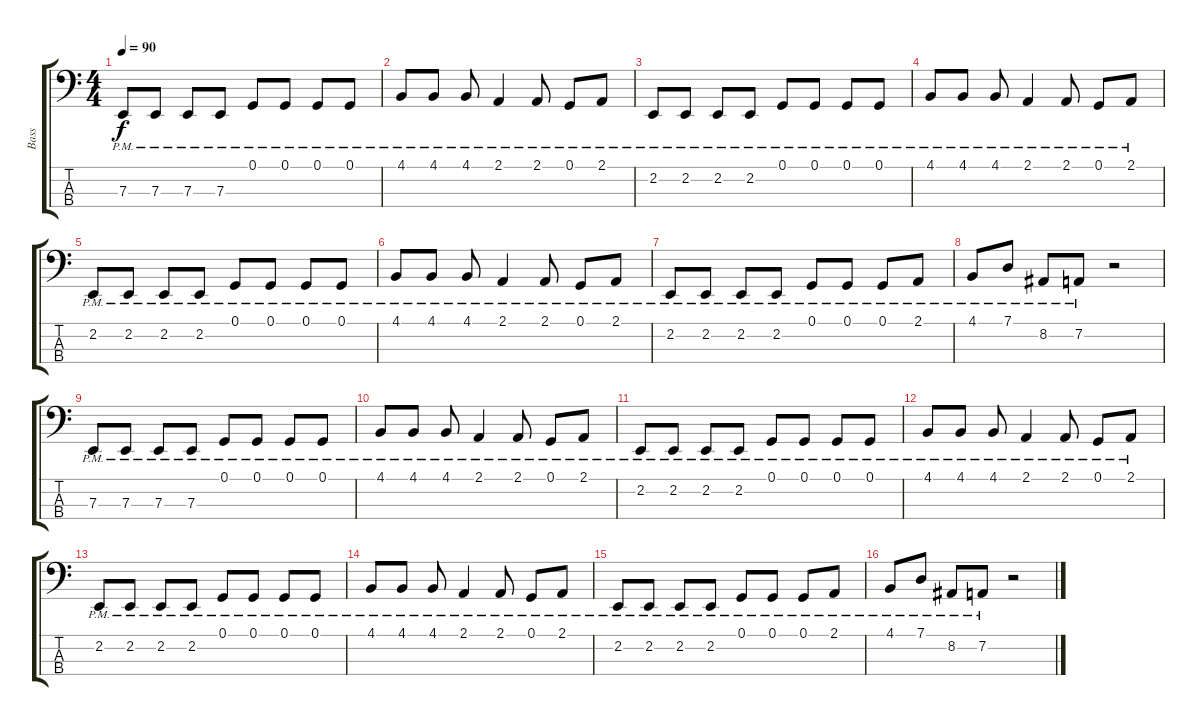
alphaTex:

\track ("Bass" "Bass") {instrument acousticbass}
\staff {score tabs}
\tuning (G1 D1 A0 E0) {hide}
\ts (4 4)
\tempo 90
\clef f4
\ks c
7.3{pm}.8{dy f} 7.3{pm}.8 7.3{pm}.8 7.3{pm}.8 0.1{pm}.8 0.1{pm}.8 0.1{pm}.8 0.1{pm}.8 |
4.1{pm}.8 4.1{pm}.8 4.1{pm}.8 2.1{pm}.4 2.1{pm}.8 0.1{pm}.8 2.1{pm}.8 |
2.2{pm}.8 2.2{pm}.8 2.2{pm}.8 2.2{pm}.8 0.1{pm}.8 0.1{pm}.8 0.1{pm}.8 0.1{pm}.8 |
4.1{pm}.8 4.1{pm}.8 4.1{pm}.8 2.1{pm}.4 2.1{pm}.8 0.1{pm}.8 2.1{pm}.8 |
2.2{pm}.8 2.2{pm}.8 2.2{pm}.8 2.2{pm}.8 0.1{pm}.8 0.1{pm}.8 0.1{pm}.8 0.1{pm}.8 |
4.1{pm}.8 4.1{pm}.8 4.1{pm}.8 2.1{pm}.4 2.1{pm}.8 0.1{pm}.8 2.1{pm}.8 |
2.2{pm}.8 2.2{pm}.8 2.2{pm}.8 2.2{pm}.8 0.1{pm}.8 0.1{pm}.8 0.1{pm}.8 2.1{pm}.8 |
4.1{pm}.8 7.1{pm}.8 8.2{pm}.8 7.2{pm}.8 r.2 |
7.3{pm}.8 7.3{pm}.8 7.3{pm}.8 7.3{pm}.8 0.1{pm}.8 0.1{pm}.8 0.1{pm}.8 0.1{pm}.8 |
4.1{pm}.8 4.1{pm}.8 4.1{pm}.8 2.1{pm}.4 2.1{pm}.8 0.1{pm}.8 2.1{pm}.8 |
2.2{pm}.8 2.2{pm}.8 2.2{pm}.8 2.2{pm}.8 0.1{pm}.8 0.1{pm}.8 0.1{pm}.8 0.1{pm}.8 |
4.1{pm}.8 4.1{pm}.8 4.1{pm}.8 2.1{pm}.4 2.1{pm}.8 0.1{pm}.8 2.1{pm}.8 |
2.2{pm}.8 2.2{pm}.8 2.2{pm}.8 2.2{pm}.8 0.1{pm}.8 0.1{pm}.8 0.1{pm}.8 0.1{pm}.8 |
4.1{pm}.8 4.1{pm}.8 4.1{pm}.8 2.1{pm}.4 2.1{pm}.8 0.1{pm}.8 2.1{pm}.8 |
2.2{pm}.8 2.2{pm}.8 2.2{pm}.8 2.2{pm}.8 0.1{pm}.8 0.1{pm}.8 0.1{pm}.8 2.1{pm}.8 |
4.1{pm}.8 7.1{pm}.8 8.2{pm}.8 7.2{pm}.8 r.2
